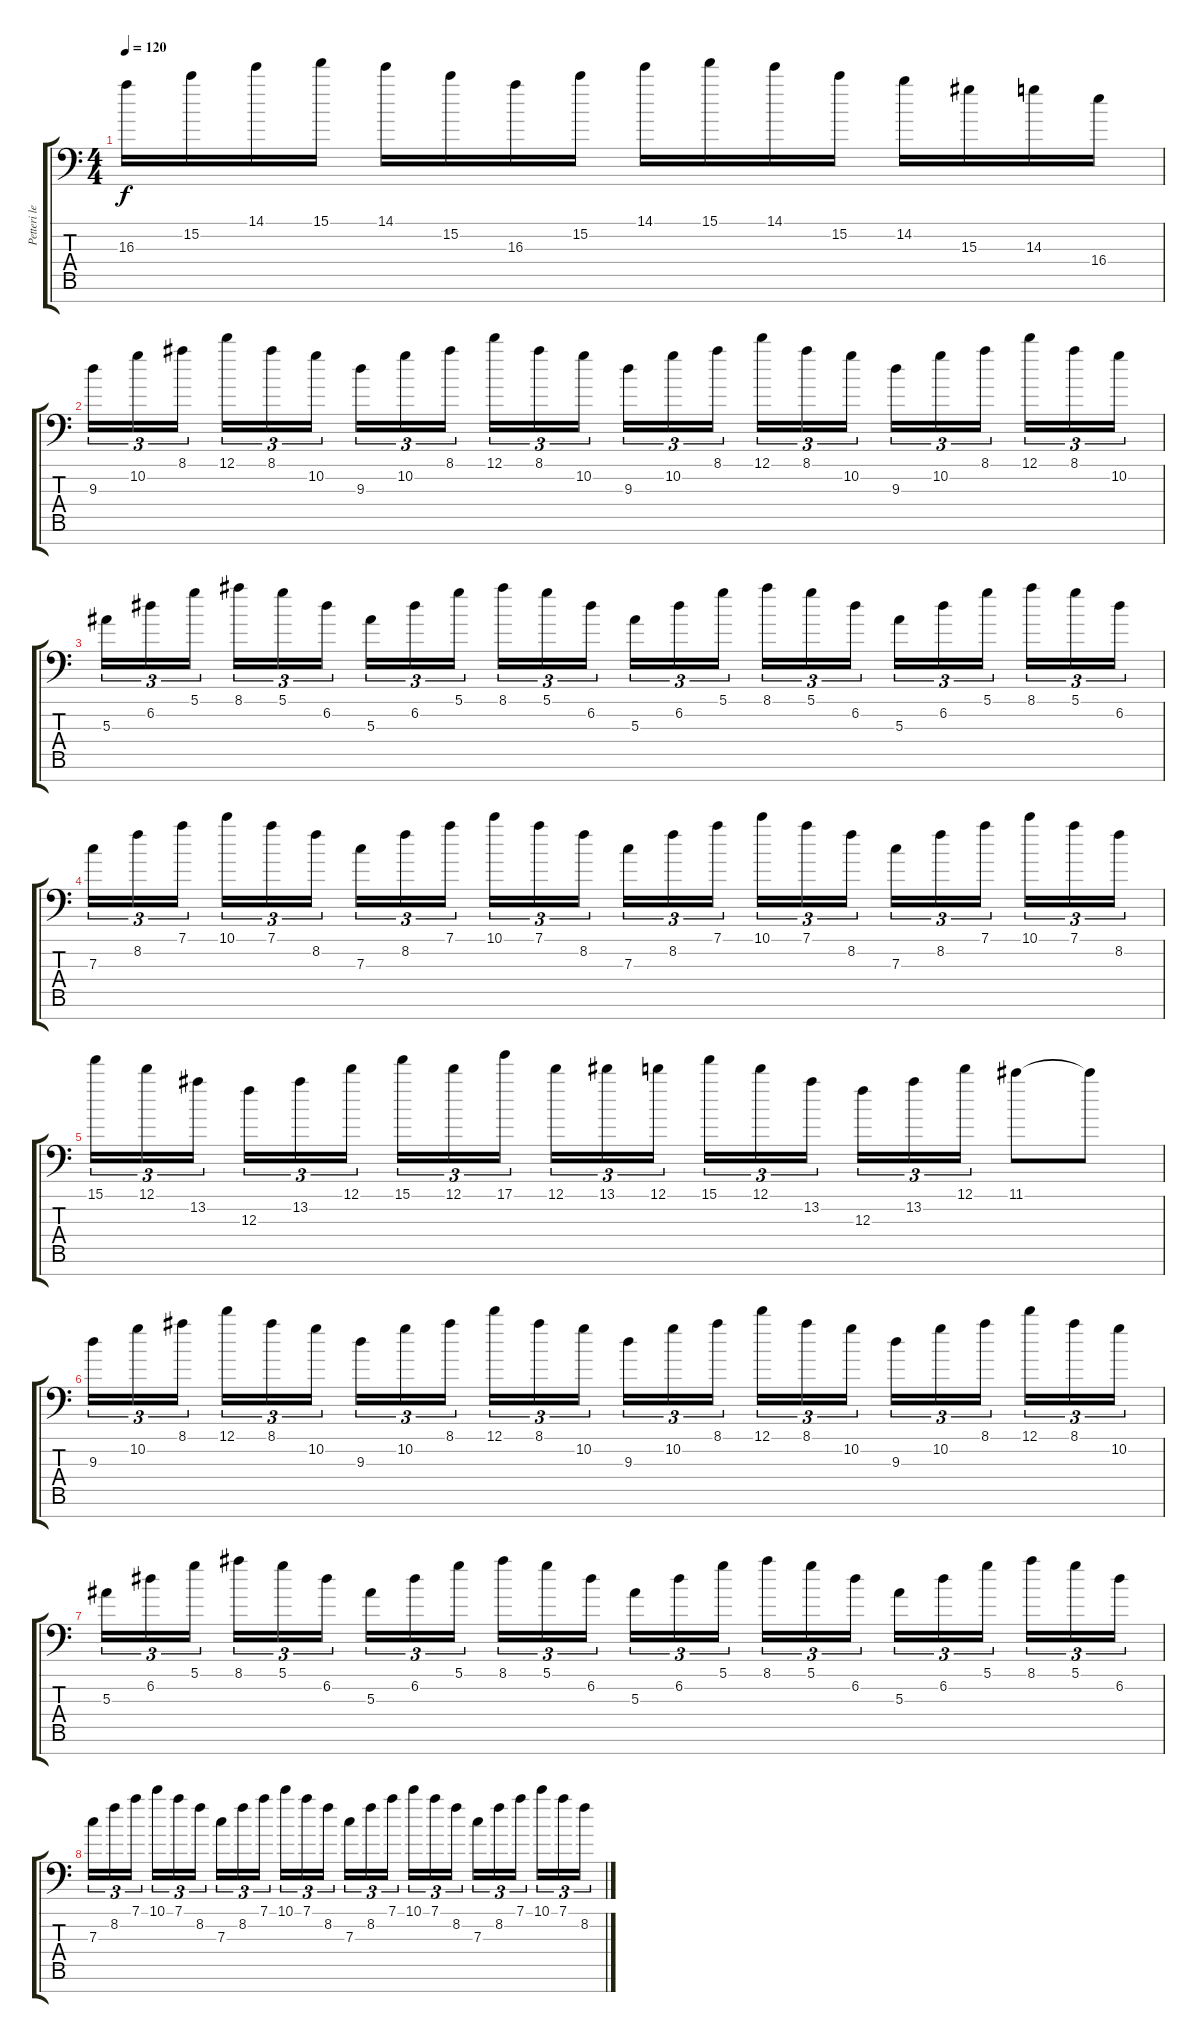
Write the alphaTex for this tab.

\track ("Petteri lead" "Petteri le") {instrument distortionguitar}
\staff {score tabs}
\tuning (D4 A3 F3 C3 G2 D2 G1) {hide}
\ts (4 4)
\tempo 120
\clef f4
\ks c
16.3.16{dy f} 15.2.16 14.1.16 15.1.16 14.1.16 15.2.16 16.3.16 15.2.16 14.1.16 15.1.16 14.1.16 15.2.16 14.2.16 15.3.16 14.3.16 16.4.16 |
9.3.16{tu (3 2)} 10.2.16{tu (3 2)} 8.1.16{tu (3 2) beam splitsecondary} 12.1.16{tu (3 2)} 8.1.16{tu (3 2)} 10.2.16{tu (3 2)} 9.3.16{tu (3 2)} 10.2.16{tu (3 2)} 8.1.16{tu (3 2) beam splitsecondary} 12.1.16{tu (3 2)} 8.1.16{tu (3 2)} 10.2.16{tu (3 2)} 9.3.16{tu (3 2)} 10.2.16{tu (3 2)} 8.1.16{tu (3 2) beam splitsecondary} 12.1.16{tu (3 2)} 8.1.16{tu (3 2)} 10.2.16{tu (3 2)} 9.3.16{tu (3 2)} 10.2.16{tu (3 2)} 8.1.16{tu (3 2) beam splitsecondary} 12.1.16{tu (3 2)} 8.1.16{tu (3 2)} 10.2.16{tu (3 2)} |
5.3.16{tu (3 2)} 6.2.16{tu (3 2)} 5.1.16{tu (3 2) beam splitsecondary} 8.1.16{tu (3 2)} 5.1.16{tu (3 2)} 6.2.16{tu (3 2)} 5.3.16{tu (3 2)} 6.2.16{tu (3 2)} 5.1.16{tu (3 2) beam splitsecondary} 8.1.16{tu (3 2)} 5.1.16{tu (3 2)} 6.2.16{tu (3 2)} 5.3.16{tu (3 2)} 6.2.16{tu (3 2)} 5.1.16{tu (3 2) beam splitsecondary} 8.1.16{tu (3 2)} 5.1.16{tu (3 2)} 6.2.16{tu (3 2)} 5.3.16{tu (3 2)} 6.2.16{tu (3 2)} 5.1.16{tu (3 2) beam splitsecondary} 8.1.16{tu (3 2)} 5.1.16{tu (3 2)} 6.2.16{tu (3 2)} |
7.3.16{tu (3 2)} 8.2.16{tu (3 2)} 7.1.16{tu (3 2) beam splitsecondary} 10.1.16{tu (3 2)} 7.1.16{tu (3 2)} 8.2.16{tu (3 2)} 7.3.16{tu (3 2)} 8.2.16{tu (3 2)} 7.1.16{tu (3 2) beam splitsecondary} 10.1.16{tu (3 2)} 7.1.16{tu (3 2)} 8.2.16{tu (3 2)} 7.3.16{tu (3 2)} 8.2.16{tu (3 2)} 7.1.16{tu (3 2) beam splitsecondary} 10.1.16{tu (3 2)} 7.1.16{tu (3 2)} 8.2.16{tu (3 2)} 7.3.16{tu (3 2)} 8.2.16{tu (3 2)} 7.1.16{tu (3 2) beam splitsecondary} 10.1.16{tu (3 2)} 7.1.16{tu (3 2)} 8.2.16{tu (3 2)} |
15.1.16{tu (3 2)} 12.1.16{tu (3 2)} 13.2.16{tu (3 2) beam splitsecondary} 12.3.16{tu (3 2)} 13.2.16{tu (3 2)} 12.1.16{tu (3 2)} 15.1.16{tu (3 2)} 12.1.16{tu (3 2)} 17.1.16{tu (3 2) beam splitsecondary} 12.1.16{tu (3 2)} 13.1.16{tu (3 2)} 12.1.16{tu (3 2)} 15.1.16{tu (3 2)} 12.1.16{tu (3 2)} 13.2.16{tu (3 2) beam splitsecondary} 12.3.16{tu (3 2)} 13.2.16{tu (3 2)} 12.1.16{tu (3 2)} 11.1.8 11.1{t}.8 |
9.3.16{tu (3 2)} 10.2.16{tu (3 2)} 8.1.16{tu (3 2) beam splitsecondary} 12.1.16{tu (3 2)} 8.1.16{tu (3 2)} 10.2.16{tu (3 2)} 9.3.16{tu (3 2)} 10.2.16{tu (3 2)} 8.1.16{tu (3 2) beam splitsecondary} 12.1.16{tu (3 2)} 8.1.16{tu (3 2)} 10.2.16{tu (3 2)} 9.3.16{tu (3 2)} 10.2.16{tu (3 2)} 8.1.16{tu (3 2) beam splitsecondary} 12.1.16{tu (3 2)} 8.1.16{tu (3 2)} 10.2.16{tu (3 2)} 9.3.16{tu (3 2)} 10.2.16{tu (3 2)} 8.1.16{tu (3 2) beam splitsecondary} 12.1.16{tu (3 2)} 8.1.16{tu (3 2)} 10.2.16{tu (3 2)} |
5.3.16{tu (3 2)} 6.2.16{tu (3 2)} 5.1.16{tu (3 2) beam splitsecondary} 8.1.16{tu (3 2)} 5.1.16{tu (3 2)} 6.2.16{tu (3 2)} 5.3.16{tu (3 2)} 6.2.16{tu (3 2)} 5.1.16{tu (3 2) beam splitsecondary} 8.1.16{tu (3 2)} 5.1.16{tu (3 2)} 6.2.16{tu (3 2)} 5.3.16{tu (3 2)} 6.2.16{tu (3 2)} 5.1.16{tu (3 2) beam splitsecondary} 8.1.16{tu (3 2)} 5.1.16{tu (3 2)} 6.2.16{tu (3 2)} 5.3.16{tu (3 2)} 6.2.16{tu (3 2)} 5.1.16{tu (3 2) beam splitsecondary} 8.1.16{tu (3 2)} 5.1.16{tu (3 2)} 6.2.16{tu (3 2)} |
7.3.16{tu (3 2)} 8.2.16{tu (3 2)} 7.1.16{tu (3 2) beam splitsecondary} 10.1.16{tu (3 2)} 7.1.16{tu (3 2)} 8.2.16{tu (3 2)} 7.3.16{tu (3 2)} 8.2.16{tu (3 2)} 7.1.16{tu (3 2) beam splitsecondary} 10.1.16{tu (3 2)} 7.1.16{tu (3 2)} 8.2.16{tu (3 2)} 7.3.16{tu (3 2)} 8.2.16{tu (3 2)} 7.1.16{tu (3 2) beam splitsecondary} 10.1.16{tu (3 2)} 7.1.16{tu (3 2)} 8.2.16{tu (3 2)} 7.3.16{tu (3 2)} 8.2.16{tu (3 2)} 7.1.16{tu (3 2) beam splitsecondary} 10.1.16{tu (3 2)} 7.1.16{tu (3 2)} 8.2.16{tu (3 2)}
